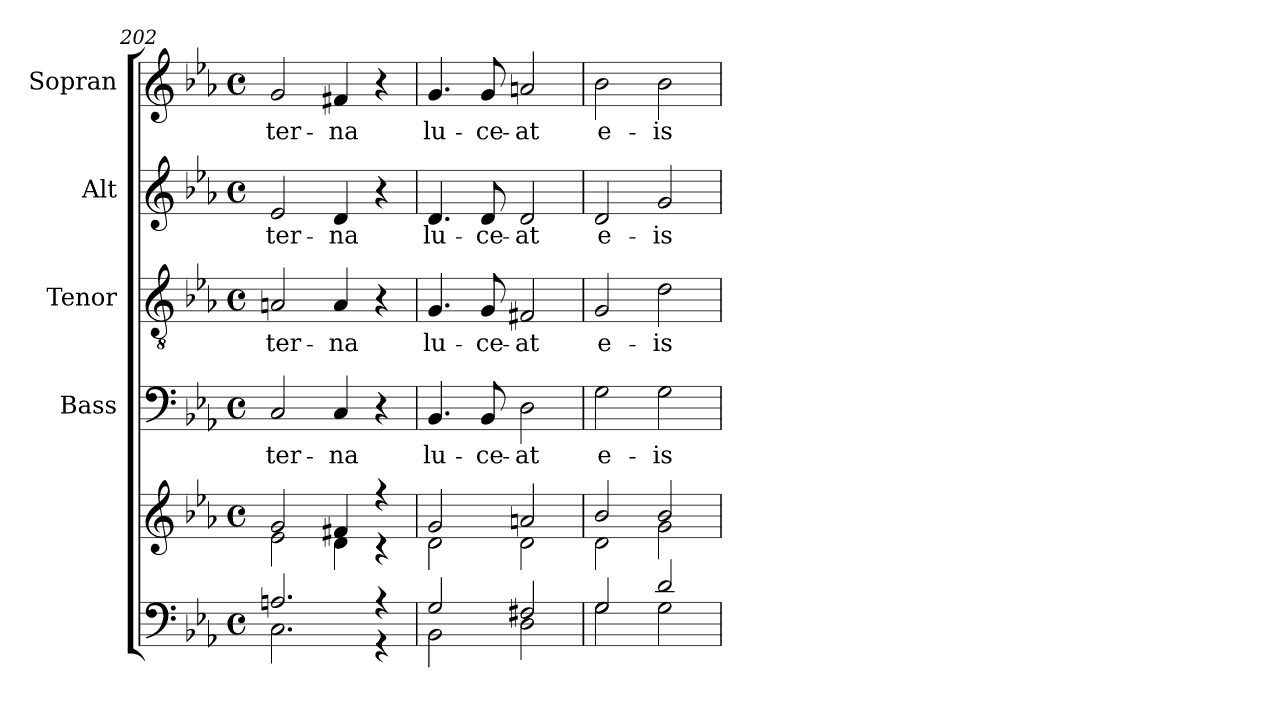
**kern	**kern	**kern	**text	**kern	**text	**kern	**text	**kern	**text
*part5	*part5	*part4	*part4	*part3	*part3	*part2	*part2	*part1	*part1
*staff6	*staff5	*staff4	*staff4	*staff3	*staff3	*staff2	*staff2	*staff1	*staff1
*	*	*I"Bass	*	*I"Tenor	*	*I"Alt	*	*I"Sopran	*
*	*	*I'B.	*	*I'T.	*	*I'A.	*	*I'S.	*
*clefF4	*clefG2	*clefF4	*	*clefGv2	*	*clefG2	*	*clefG2	*
*k[b-e-a-]	*k[b-e-a-]	*k[b-e-a-]	*	*k[b-e-a-]	*	*k[b-e-a-]	*	*k[b-e-a-]	*
*E-:	*E-:	*E-:	*	*E-:	*	*E-:	*	*E-:	*
*M4/4	*M4/4	*M4/4	*	*M4/4	*	*M4/4	*	*M4/4	*
*met(c)	*met(c)	*met(c)	*	*met(c)	*	*met(c)	*	*met(c)	*
=202	=202	=202	=202	=202	=202	=202	=202	=202	=202
*^	*^	*	*	*	*	*	*	*	*
!	!	!	!	!	!LO:LY:b	!	!LO:LY:b	!	!LO:LY:b	!	!LO:LY:b
2.An/	2.C\	2g/	2e-\	2C/	-ter-	2An/	-ter-	2e-/	-ter-	2g/	-ter-
!	!	!	!	!	!LO:LY:b	!	!LO:LY:b	!	!LO:LY:b	!	!LO:LY:b
.	.	4f#X/	4d\	4C/	-na	4A/	-na	4d/	-na	4f#X/	-na
4r	4r	4r	4r	4r	.	4r	.	4r	.	4r	.
=203	=203	=203	=203	=203	=203	=203	=203	=203	=203	=203	=203
!	!	!	!	!	!LO:LY:b	!	!LO:LY:b	!	!LO:LY:b	!	!LO:LY:b
2G/	2BB-\	2g/	2d\	4.BB-/	lu-	4.G/	lu-	4.d/	lu-	4.g/	lu-
!	!	!	!	!	!LO:LY:b	!	!LO:LY:b	!	!LO:LY:b	!	!LO:LY:b
.	.	.	.	8BB-/	-ce-	8G/	-ce-	8d/	-ce-	8g/	-ce-
!	!	!	!	!	!LO:LY:b	!	!LO:LY:b	!	!LO:LY:b	!	!LO:LY:b
2F#X/	2D\	2an/	2d\	2D\	-at	2F#X/	-at	2d/	-at	2an/	-at
=204	=204	=204	=204	=204	=204	=204	=204	=204	=204	=204	=204
!	!	!	!	!	!LO:LY:b	!	!LO:LY:b	!	!LO:LY:b	!	!LO:LY:b
2G/	2G\	2b-/	2d\	2G\	e-	2G/	e-	2d/	e-	2b-\	e-
!	!	!	!	!	!LO:LY:b	!	!LO:LY:b	!	!LO:LY:b	!	!LO:LY:b
2d/	2G\	2b-/	2g\	2G\	-is	2d\	-is	2g/	-is	2b-\	-is
*v	*v	*	*	*	*	*	*	*	*	*	*
*	*v	*v	*	*	*	*	*	*	*	*
=	=	=	=	=	=	=	=	=	=
*-	*-	*-	*-	*-	*-	*-	*-	*-	*-
